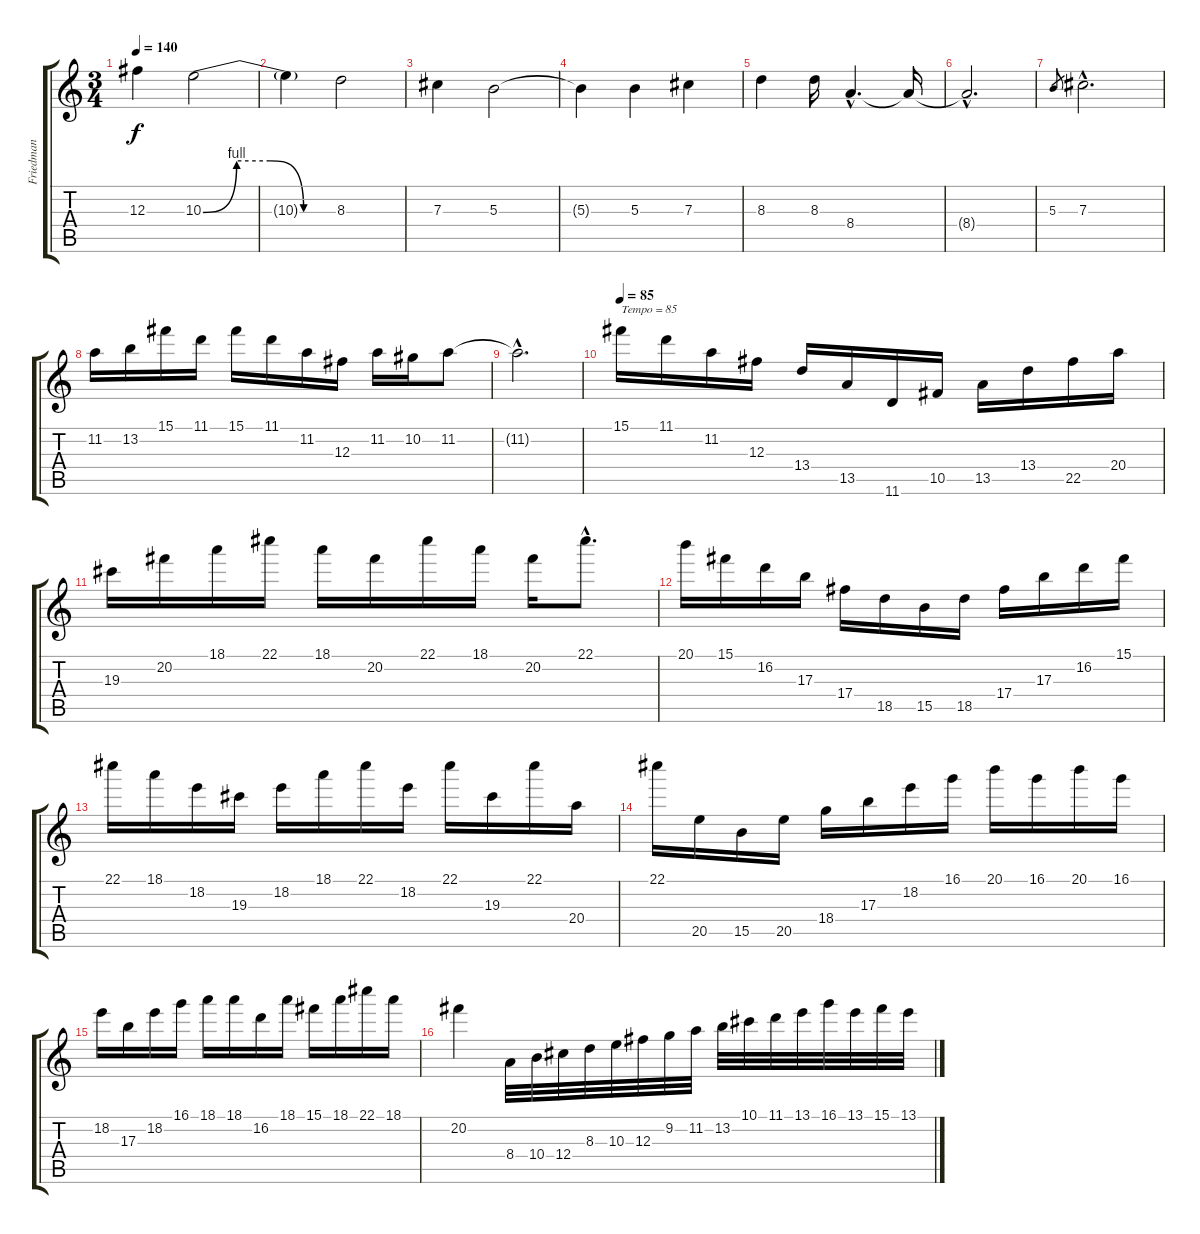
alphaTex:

\track ("Friedman" "Friedman") {instrument distortionguitar}
\staff {score tabs}
\tuning (Eb4 Bb3 Gb3 Db3 Ab2 Eb2) {hide}
\ts (3 4)
\tempo 140
\clef g2
\ks c
12.3.4{dy f} 10.3{be (custom 0 0 15 4 30 4 45 0 60 0)}.2 |
10.3{t}.4 8.3.2 |
7.3.4 5.3.2 |
5.3{t}.4 5.3.4 7.3.4 |
8.3.4 8.3.16 8.4{hac}.4{d} 8.4{t}.16 |
8.4{hac t}.2{d} |
5.3.8{gr} 7.3{hac}.2{d} |
11.2.16 13.2.16 15.1.16 11.1.16 15.1.16 11.1.16 11.2.16 12.3.16 11.2.16 10.2.16 11.2.8 |
11.2{hac t}.2{d} |
\tempo 85
15.1.16{txt "Tempo = 85"} 11.1.16 11.2.16 12.3.16 13.4.16 13.5.16 11.6.16 10.5.16 13.5.16 13.4.16 22.5.16 20.4.16 |
19.3.16 20.2.16 18.1.16 22.1.16 18.1.16 20.2.16 22.1.16 18.1.16 20.2.16 22.1{hac}.8{d} |
20.1.16 15.1.16 16.2.16 17.3.16 17.4.16 18.5.16 15.5.16 18.5.16 17.4.16 17.3.16 16.2.16 15.1.16 |
22.1.16 18.1.16 18.2.16 19.3.16 18.2.16 18.1.16 22.1.16 18.2.16 22.1.16 19.3.16 22.1.16 20.4.16 |
22.1.16 20.5.16 15.5.16 20.5.16 18.4.16 17.3.16 18.2.16 16.1.16 20.1.16 16.1.16 20.1.16 16.1.16 |
18.2.16 17.3.16 18.2.16 16.1.16 18.1.16 18.1.16 16.2.16 18.1.16 15.1.16 18.1.16 22.1.16 18.1.16 |
20.2.4 8.4.32 10.4.32 12.4.32 8.3.32 10.3.32 12.3.32 9.2.32 11.2.32 13.2.32 10.1.32 11.1.32 13.1.32 16.1.32 13.1.32 15.1.32 13.1.32
